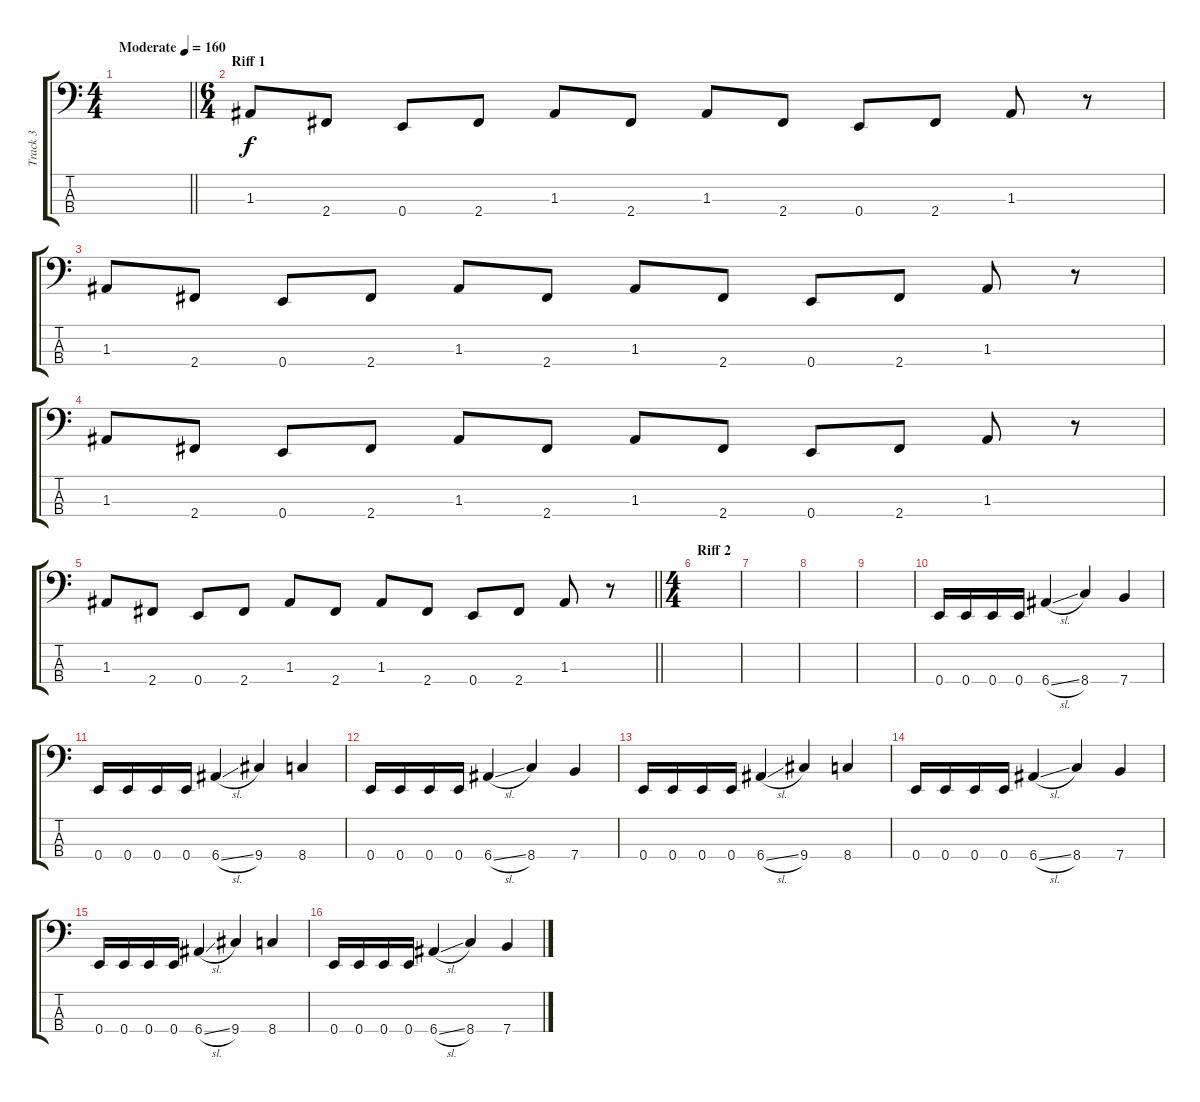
\track ("Track 3" "Track 3") {instrument electricbassfinger}
\staff {score tabs}
\tuning (G2 D2 A1 E1) {hide}
\ts (4 4)
\tempo (160 "Moderate")
\clef f4
\barLineRight lightlight
\ks c
|
\ts (6 4)
\section ("" "Riff 1")
1.3.8 2.4.8 0.4.8 2.4.8 1.3.8 2.4.8 1.3.8 2.4.8 0.4.8 2.4.8 1.3.8 r.8 |
1.3.8 2.4.8 0.4.8 2.4.8 1.3.8 2.4.8 1.3.8 2.4.8 0.4.8 2.4.8 1.3.8 r.8 |
1.3.8 2.4.8 0.4.8 2.4.8 1.3.8 2.4.8 1.3.8 2.4.8 0.4.8 2.4.8 1.3.8 r.8 |
\barLineRight lightlight
1.3.8 2.4.8 0.4.8 2.4.8 1.3.8 2.4.8 1.3.8 2.4.8 0.4.8 2.4.8 1.3.8 r.8 |
\ts (4 4)
\section ("" "Riff 2")
|
|
|
|
0.4.16 0.4.16 0.4.16 0.4.16 6.4{sl}.4 8.4.4 7.4.4 |
0.4.16 0.4.16 0.4.16 0.4.16 6.4{sl}.4 9.4.4 8.4.4 |
0.4.16 0.4.16 0.4.16 0.4.16 6.4{sl}.4 8.4.4 7.4.4 |
0.4.16 0.4.16 0.4.16 0.4.16 6.4{sl}.4 9.4.4 8.4.4 |
0.4.16 0.4.16 0.4.16 0.4.16 6.4{sl}.4 8.4.4 7.4.4 |
0.4.16 0.4.16 0.4.16 0.4.16 6.4{sl}.4 9.4.4 8.4.4 |
0.4.16 0.4.16 0.4.16 0.4.16 6.4{sl}.4 8.4.4 7.4.4
